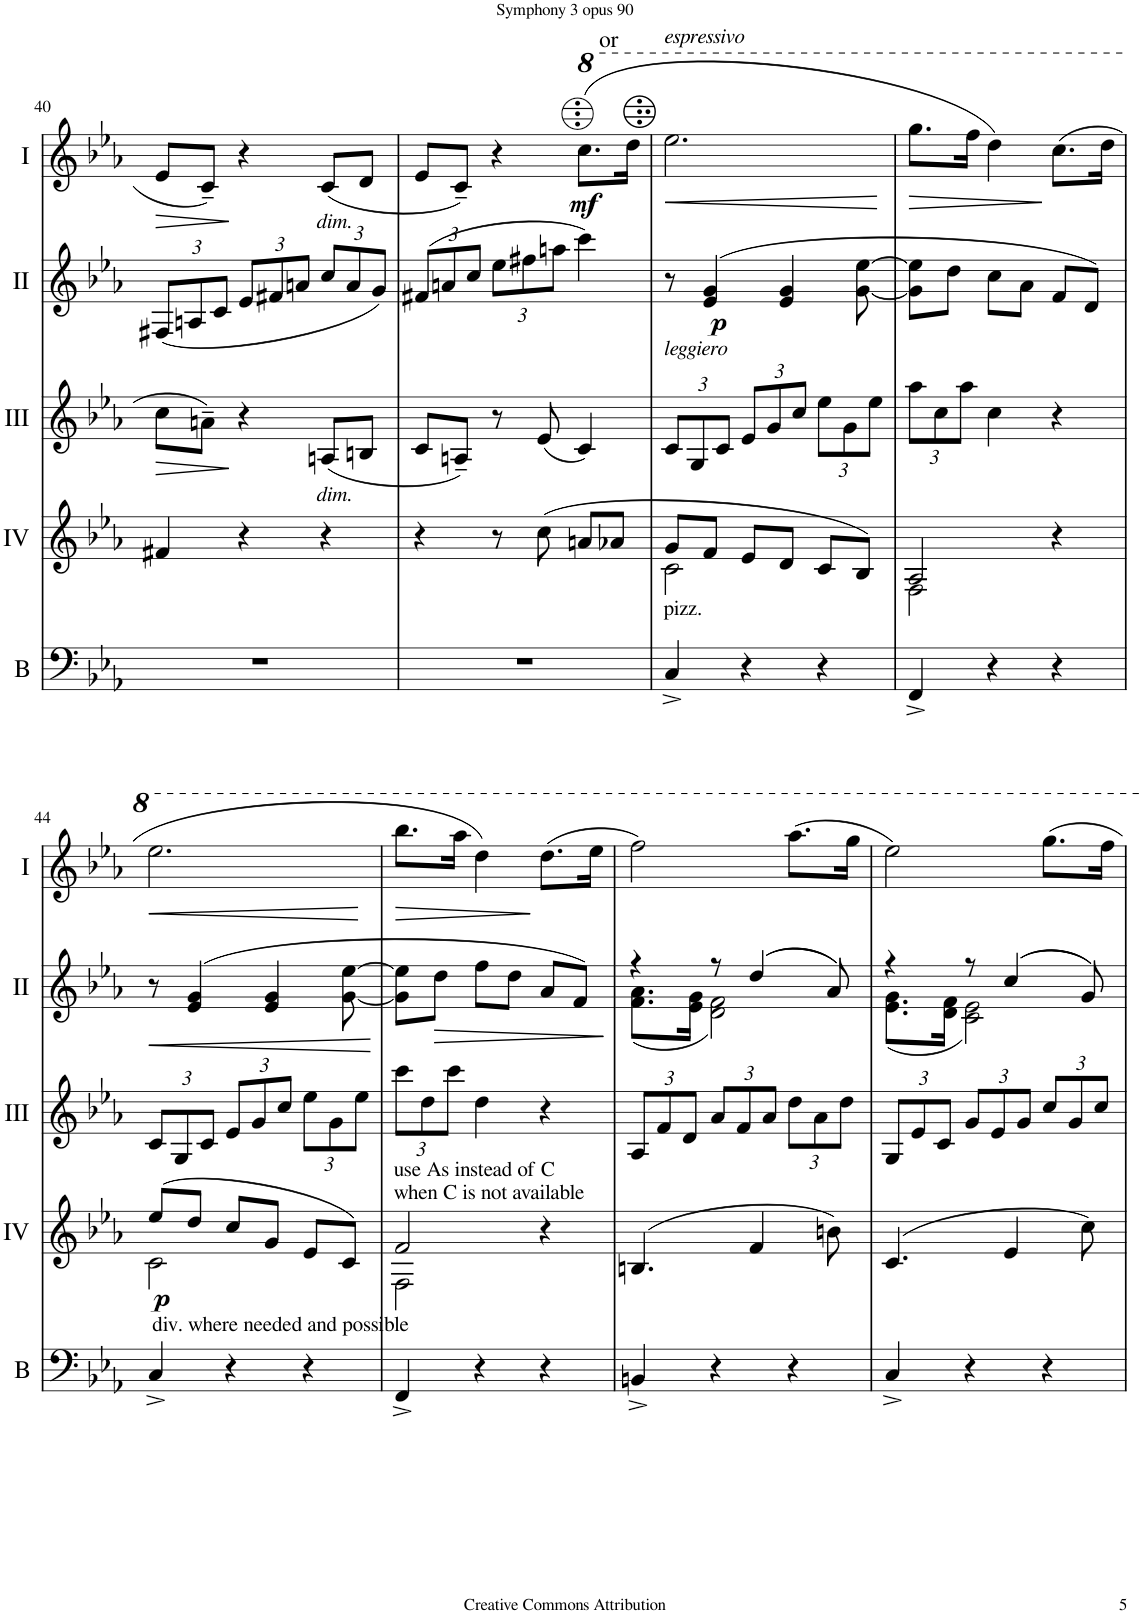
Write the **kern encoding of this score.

**kern	**kern	**dynam	**kern	**dynam	**kern	**dynam	**kern	**dynam
*part5	*part4	*part4	*part3	*part3	*part2	*part2	*part1	*part1
*staff5	*staff4	*staff4	*staff3	*staff3	*staff2	*staff2	*staff1	*staff1
*I"Bass	*I"Acc. 4	*	*I"Acc. 3	*	*I"Acc. 2	*	*I"Acc. 1	*
*I'B	*	*	*	*	*	*	*	*
!!LO:PB:g=z
*clefF4	*clefG2	*	*clefG2	*	*clefG2	*	*clefG2	*
*Trd7c12	*Trd7c12	*	*Trd7c12	*	*	*	*	*
*k[b-e-a-]	*k[b-e-a-]	*	*k[b-e-a-]	*	*k[b-e-a-]	*	*k[b-e-a-]	*
*M3/4	*M3/4	*	*M3/4	*	*M3/4	*	*M3/4	*
=40	=40	=40	=40	=40	=40	=40	=40	=40
!	!	!	!	!LO:HP:b	!	!	!	!
*	*	*	*	*	*Xbrackettup	*	*	*
!	!	!	!	!	!	!	!	!LO:HP:b
2.r	4f#X/	.	8cc\L	>	(12F#X/L	.	8e-/L	>
.	.	.	.	.	12An/	.	.	.
.	.	.	8an~\J	.	.	.	8c~/J	.
.	.	.	.	.	12c/J	.	.	.
.	4r	.	4r	]	12e-/L	.	4r	]
.	.	.	.	.	12f#X/	.	.	.
.	.	.	.	.	12an/J	.	.	.
!	!	!	!	!	!	!	!LO:TX:b:i:t=dim.	!
!	!	!	!LO:TX:b:i:t=dim.	!	!	!	!	!
.	4r	.	(8An/L	.	12cc/L	.	(8c/L	.
.	.	.	.	.	12a/	.	.	.
.	.	.	8Bn/J	.	.	.	8d/J	.
.	.	.	.	.	12g/J)	.	.	.
=41	=41	=41	=41	=41	=41	=41	=41	=41
2.r	4r	.	8c/L	.	(12f#X/L	.	8e-/L	.
.	.	.	.	.	12an/	.	.	.
.	.	.	8An~/J)	.	.	.	8c~/J)	.
.	.	.	.	.	12cc/J	.	.	.
.	8r	.	8r	.	12ee-\L	.	4r	.
.	.	.	.	.	12ff#X\	.	.	.
.	(8cc\	.	(8e-/	.	.	.	.	.
.	.	.	.	.	12aan\J	.	.	.
!	!	!	!	!	!	!	!LO:TX:a:t=or	!
!	!	!	!	!	!	!	!	!LO:DY:b
.	8an/L	.	4c/)	.	4ccc\)	.	(8.ccc\L	mf
.	8a-X/J	.	.	.	.	.	.	.
.	.	.	.	.	.	.	16ddd\Jk	.
=42	=42	=42	=42	=42	=42	=42	=42	=42
*	*^	*	*	*	*	*	*	*
*	*	*	*	*Xbrackettup	*	*	*	*	*
!	!	!	!	!	!	!	!	!LO:TX:a:i:t=espressivo	!
!	!	!	!	!LO:TX:a:i:t=leggiero	!	!	!	!	!
!LO:TX:a:t=pizz.	!	!	!	!	!	!	!	!	!
!	!	!	!	!	!	!	!	!	!LO:HP:b
4C^/	8g/L	2c\	.	12c/L	.	8r	.	2.eee-\	<
.	.	.	.	12G/	.	.	.	.	.
!	!	!	!	!	!	!	!LO:DY:b	!	!
.	8f/J	.	.	.	.	(4e-/ 4g/	p	.	.
.	.	.	.	12c/J	.	.	.	.	.
4r	8e-/L	.	.	12e-/L	.	.	.	.	.
.	.	.	.	12g/	.	.	.	.	.
.	8d/J	.	.	.	.	4e-/ 4g/	.	.	.
.	.	.	.	12cc/J	.	.	.	.	.
4r	8c/L	4ryy	.	12ee-\L	.	.	.	.	.
.	.	.	.	12g\	.	.	.	.	.
.	8B-/J)	.	.	.	.	[8g\ [8ee-\	.	.	.
.	.	.	.	12ee-\J	.	.	.	.	.
*	*v	*v	*	*	*	*	*	*	*
.	.	.	.	.	.	.	.	[
=43	=43	=43	=43	=43	=43	=43	=43	=43
*	*^	*	*	*	*	*	*	*
!	!	!	!	!	!	!	!	!	!LO:HP:b
4FF^/	2A-/	2F\	.	12aa-\L	.	8g\] 8ee-\]L	.	8.ggg\L	>
.	.	.	.	12cc\	.	.	.	.	.
.	.	.	.	.	.	8dd\J	.	.	.
.	.	.	.	12aa-\J	.	.	.	.	.
.	.	.	.	.	.	.	.	16fff\Jk	.
4r	.	.	.	4cc\	.	8cc\L	.	4ddd\)	.
.	.	.	.	.	.	8a-\J	.	.	.
4r	4r	4ryy	.	4r	.	8f/L	.	(8.ccc\L	]
.	.	.	.	.	.	8d/J)	.	.	.
.	.	.	.	.	.	.	.	16ddd\Jk	.
!!LO:LB:g=z
=44	=44	=44	=44	=44	=44	=44	=44	=44	=44
!	!LO:TX:b:t=div. where needed and possible	!	!	!	!	!	!	!	!
!	!	!	!LO:DY:b	!	!	!	!LO:HP:b	!	!LO:HP:b
4C^/	(8ee-/L	2c\	p	12c/L	.	8r	<	2.eee-\	<
.	.	.	.	12G/	.	.	.	.	.
.	8dd/J	.	.	.	.	(4e-/ 4g/	.	.	.
.	.	.	.	12c/J	.	.	.	.	.
4r	8cc/L	.	.	12e-/L	.	.	.	.	.
.	.	.	.	12g/	.	.	.	.	.
.	8g/J	.	.	.	.	4e-/ 4g/	.	.	.
.	.	.	.	12cc/J	.	.	.	.	.
4r	8e-/L	4ryy	.	12ee-\L	.	.	.	.	.
.	.	.	.	12g\	.	.	.	.	.
.	8c/J)	.	.	.	.	[8g\ [8ee-\	.	.	.
.	.	.	.	12ee-\J	.	.	.	.	.
*	*v	*v	*	*	*	*	*	*	*
.	.	.	.	.	.	[	.	[
=45	=45	=45	=45	=45	=45	=45	=45	=45
*	*^	*	*	*	*	*	*	*
!	!	!	!	!LO:TX:b:t=use As instead of C	!	!	!	!	!
!	!	!	!	!LO:TX:b:t=when C is not available	!	!	!	!	!
!	!	!	!	!	!	!	!	!	!LO:HP:b
4FF^/	2f/	2F\	.	12ccc\L	.	8g\] 8ee-\]L	.	8.bbb-\L	>
.	.	.	.	12dd\	.	.	.	.	.
!	!	!	!	!	!	!	!LO:HP:b	!	!
.	.	.	.	.	.	8dd\J	>	.	.
.	.	.	.	12ccc\J	.	.	.	.	.
.	.	.	.	.	.	.	.	16aaa-\Jk	.
4r	.	.	.	4dd\	.	8ff\L	.	4ddd\)	.
.	.	.	.	.	.	8dd\J	.	.	.
4r	4r	4ryy	.	4r	.	8a-/L	.	(8.ddd\L	]
.	.	.	.	.	.	8f/J)	.	.	.
.	.	.	.	.	.	.	.	16eee-\Jk	.
*	*v	*v	*	*	*	*	*	*	*
.	.	.	.	.	.	]	.	.
=46	=46	=46	=46	=46	=46	=46	=46	=46
*	*	*	*	*	*^	*	*	*
4BBn^/	(4.Bn/	.	12A-/L	.	4r	(8.f\ 8.a-\L	.	2fff\)	.
.	.	.	12f/	.	.	.	.	.	.
.	.	.	12d/J	.	.	.	.	.	.
.	.	.	.	.	.	16e-\ 16g\Jk	.	.	.
4r	.	.	12a-/L	.	8r	2d\ 2f\)	.	.	.
.	.	.	12f/	.	.	.	.	.	.
.	4f/	.	.	.	((4dd/	.	.	.	.
.	.	.	12a-/J	.	.	.	.	.	.
4r	.	.	12dd\L	.	.	.	.	(8.aaa-\L	.
.	.	.	12a-\	.	.	.	.	.	.
.	8bn\)	.	.	.	8a-/))	.	.	.	.
.	.	.	12dd\J	.	.	.	.	.	.
.	.	.	.	.	.	.	.	16ggg\Jk	.
=47	=47	=47	=47	=47	=47	=47	=47	=47	=47
4C^/	(4.c/	.	12G/L	.	4r	(8.e-\ 8.g\L	.	2eee-\)	.
.	.	.	12e-/	.	.	.	.	.	.
.	.	.	12c/J	.	.	.	.	.	.
.	.	.	.	.	.	16d\ 16f\Jk	.	.	.
4r	.	.	12g/L	.	8r	2c\ 2e-\)	.	.	.
.	.	.	12e-/	.	.	.	.	.	.
.	4e-/	.	.	.	((4cc/	.	.	.	.
.	.	.	12g/J	.	.	.	.	.	.
4r	.	.	12cc/L	.	.	.	.	8.ggg\L	.
.	.	.	12g/	.	.	.	.	.	.
.	8cc\)	.	.	.	8g/))	.	.	.	.
.	.	.	12cc/J	.	.	.	.	.	.
.	.	.	.	.	.	.	.	16fff\Jk	.
*	*	*	*	*	*v	*v	*	*	*
=	=	=	=	=	=	=	=	=
*-	*-	*-	*-	*-	*-	*-	*-	*-
